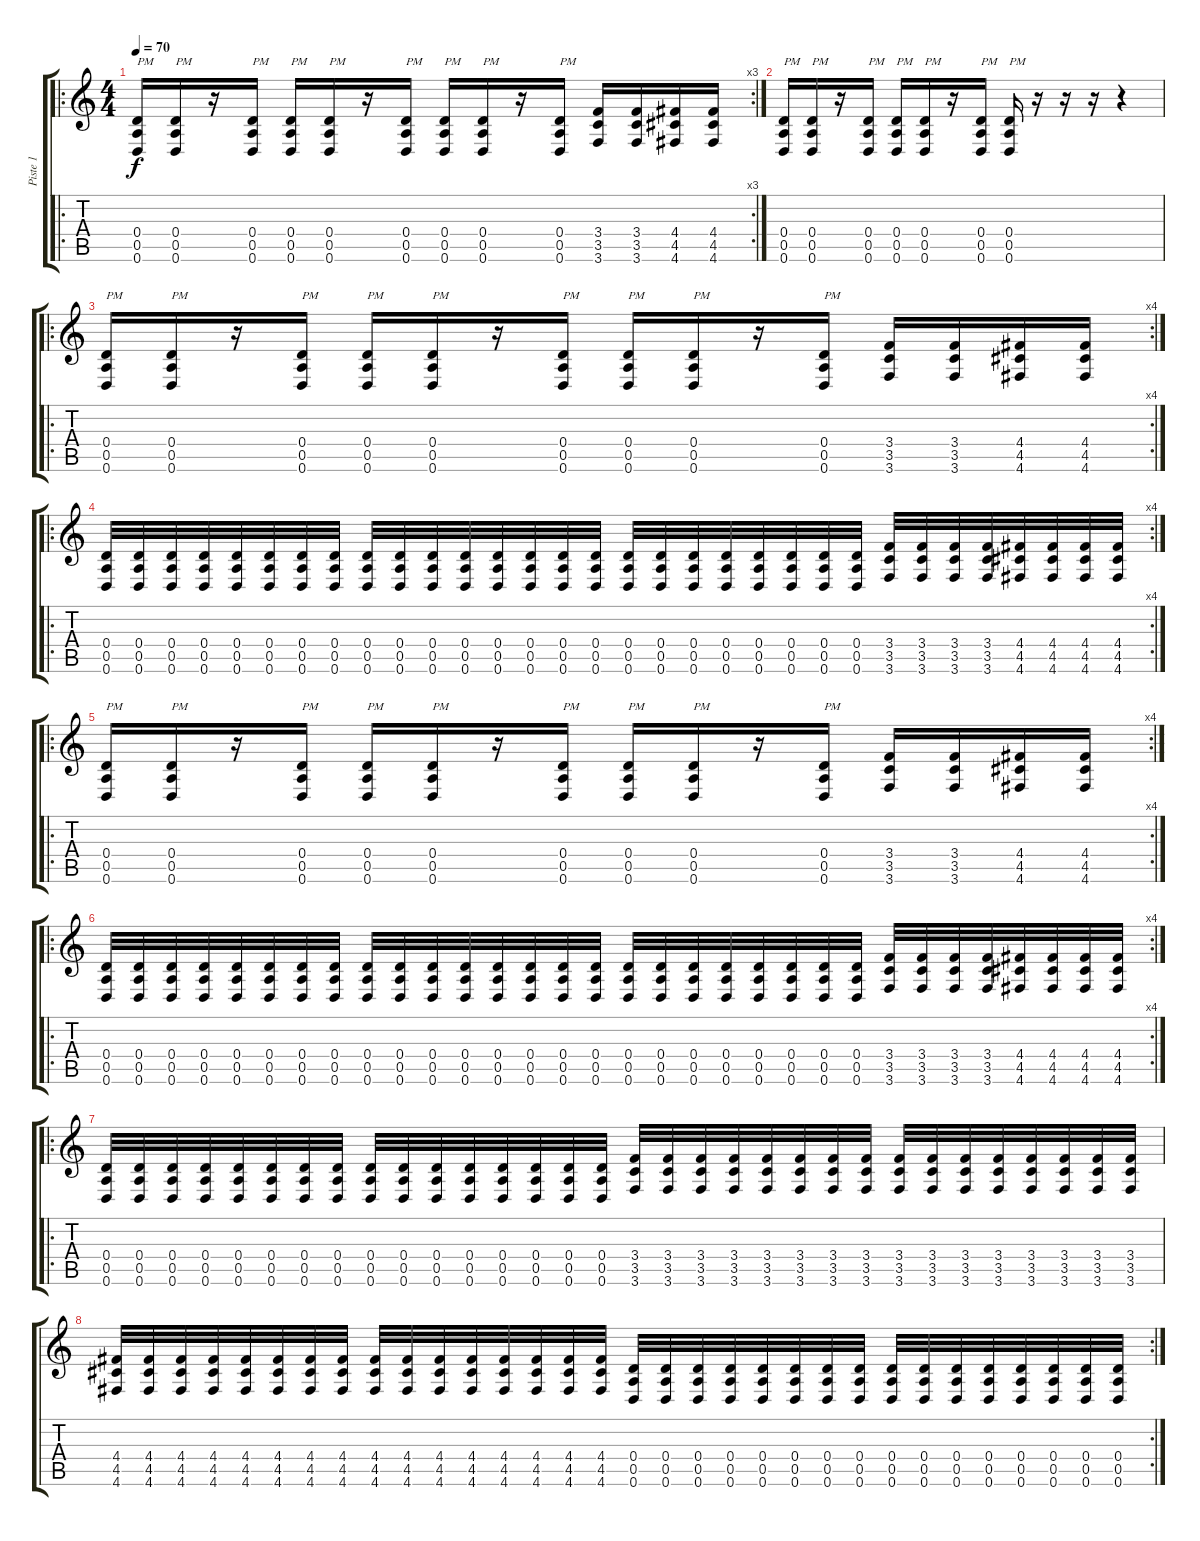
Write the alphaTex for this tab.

\track ("Piste 1" "Piste 1") {instrument distortionguitar}
\staff {score tabs}
\tuning (E4 B3 G3 D3 A2 D2) {hide}
\ro
\rc 3
\ts (4 4)
\tempo 70
\clef g2
\ks c
(0.4 0.5 0.6).16{txt "PM" dy f instrument distortionguitar} (0.4 0.5 0.6).16{txt "PM"} r.16 (0.4 0.5 0.6).16{txt "PM"} (0.4 0.5 0.6).16{txt "PM"} (0.4 0.5 0.6).16{txt "PM"} r.16 (0.4 0.5 0.6).16{txt "PM"} (0.4 0.5 0.6).16{txt "PM"} (0.4 0.5 0.6).16{txt "PM"} r.16 (0.4 0.5 0.6).16{txt "PM"} (3.4 3.5 3.6).16 (3.4 3.5 3.6).16 (4.4 4.5 4.6).16 (4.4 4.5 4.6).16 |
(0.4 0.5 0.6).16{txt "PM"} (0.4 0.5 0.6).16{txt "PM"} r.16 (0.4 0.5 0.6).16{txt "PM"} (0.4 0.5 0.6).16{txt "PM"} (0.4 0.5 0.6).16{txt "PM"} r.16 (0.4 0.5 0.6).16{txt "PM"} (0.4 0.5 0.6).16{txt "PM"} r.16 r.16 r.16 r.4 |
\ro
\rc 4
(0.4 0.5 0.6).16{txt "PM"} (0.4 0.5 0.6).16{txt "PM"} r.16 (0.4 0.5 0.6).16{txt "PM"} (0.4 0.5 0.6).16{txt "PM"} (0.4 0.5 0.6).16{txt "PM"} r.16 (0.4 0.5 0.6).16{txt "PM"} (0.4 0.5 0.6).16{txt "PM"} (0.4 0.5 0.6).16{txt "PM"} r.16 (0.4 0.5 0.6).16{txt "PM"} (3.4 3.5 3.6).16 (3.4 3.5 3.6).16 (4.4 4.5 4.6).16 (4.4 4.5 4.6).16 |
\ro
\rc 4
(0.4 0.5 0.6).32 (0.4 0.5 0.6).32 (0.4 0.5 0.6).32 (0.4 0.5 0.6).32 (0.4 0.5 0.6).32 (0.4 0.5 0.6).32 (0.4 0.5 0.6).32 (0.4 0.5 0.6).32 (0.4 0.5 0.6).32 (0.4 0.5 0.6).32 (0.4 0.5 0.6).32 (0.4 0.5 0.6).32 (0.4 0.5 0.6).32 (0.4 0.5 0.6).32 (0.4 0.5 0.6).32 (0.4 0.5 0.6).32 (0.4 0.5 0.6).32 (0.4 0.5 0.6).32 (0.4 0.5 0.6).32 (0.4 0.5 0.6).32 (0.4 0.5 0.6).32 (0.4 0.5 0.6).32 (0.4 0.5 0.6).32 (0.4 0.5 0.6).32 (3.4 3.5 3.6).32 (3.4 3.5 3.6).32 (3.4 3.5 3.6).32 (3.4 3.5 3.6).32 (4.4 4.5 4.6).32 (4.4 4.5 4.6).32 (4.4 4.5 4.6).32 (4.4 4.5 4.6).32 |
\ro
\rc 4
(0.4 0.5 0.6).16{txt "PM"} (0.4 0.5 0.6).16{txt "PM"} r.16 (0.4 0.5 0.6).16{txt "PM"} (0.4 0.5 0.6).16{txt "PM"} (0.4 0.5 0.6).16{txt "PM"} r.16 (0.4 0.5 0.6).16{txt "PM"} (0.4 0.5 0.6).16{txt "PM"} (0.4 0.5 0.6).16{txt "PM"} r.16 (0.4 0.5 0.6).16{txt "PM"} (3.4 3.5 3.6).16 (3.4 3.5 3.6).16 (4.4 4.5 4.6).16 (4.4 4.5 4.6).16 |
\ro
\rc 4
(0.4 0.5 0.6).32 (0.4 0.5 0.6).32 (0.4 0.5 0.6).32 (0.4 0.5 0.6).32 (0.4 0.5 0.6).32 (0.4 0.5 0.6).32 (0.4 0.5 0.6).32 (0.4 0.5 0.6).32 (0.4 0.5 0.6).32 (0.4 0.5 0.6).32 (0.4 0.5 0.6).32 (0.4 0.5 0.6).32 (0.4 0.5 0.6).32 (0.4 0.5 0.6).32 (0.4 0.5 0.6).32 (0.4 0.5 0.6).32 (0.4 0.5 0.6).32 (0.4 0.5 0.6).32 (0.4 0.5 0.6).32 (0.4 0.5 0.6).32 (0.4 0.5 0.6).32 (0.4 0.5 0.6).32 (0.4 0.5 0.6).32 (0.4 0.5 0.6).32 (3.4 3.5 3.6).32 (3.4 3.5 3.6).32 (3.4 3.5 3.6).32 (3.4 3.5 3.6).32 (4.4 4.5 4.6).32 (4.4 4.5 4.6).32 (4.4 4.5 4.6).32 (4.4 4.5 4.6).32 |
\ro
(0.4 0.5 0.6).32 (0.4 0.5 0.6).32 (0.4 0.5 0.6).32 (0.4 0.5 0.6).32 (0.4 0.5 0.6).32 (0.4 0.5 0.6).32 (0.4 0.5 0.6).32 (0.4 0.5 0.6).32 (0.4 0.5 0.6).32 (0.4 0.5 0.6).32 (0.4 0.5 0.6).32 (0.4 0.5 0.6).32 (0.4 0.5 0.6).32 (0.4 0.5 0.6).32 (0.4 0.5 0.6).32 (0.4 0.5 0.6).32 (3.4 3.5 3.6).32 (3.4 3.5 3.6).32 (3.4 3.5 3.6).32 (3.4 3.5 3.6).32 (3.4 3.5 3.6).32 (3.4 3.5 3.6).32 (3.4 3.5 3.6).32 (3.4 3.5 3.6).32 (3.4 3.5 3.6).32 (3.4 3.5 3.6).32 (3.4 3.5 3.6).32 (3.4 3.5 3.6).32 (3.4 3.5 3.6).32 (3.4 3.5 3.6).32 (3.4 3.5 3.6).32 (3.4 3.5 3.6).32 |
\rc 2
(4.4 4.5 4.6).32 (4.4 4.5 4.6).32 (4.4 4.5 4.6).32 (4.4 4.5 4.6).32 (4.4 4.5 4.6).32 (4.4 4.5 4.6).32 (4.4 4.5 4.6).32 (4.4 4.5 4.6).32 (4.4 4.5 4.6).32 (4.4 4.5 4.6).32 (4.4 4.5 4.6).32 (4.4 4.5 4.6).32 (4.4 4.5 4.6).32 (4.4 4.5 4.6).32 (4.4 4.5 4.6).32 (4.4 4.5 4.6).32 (0.4 0.5 0.6).32 (0.4 0.5 0.6).32 (0.4 0.5 0.6).32 (0.4 0.5 0.6).32 (0.4 0.5 0.6).32 (0.4 0.5 0.6).32 (0.4 0.5 0.6).32 (0.4 0.5 0.6).32 (0.4 0.5 0.6).32 (0.4 0.5 0.6).32 (0.4 0.5 0.6).32 (0.4 0.5 0.6).32 (0.4 0.5 0.6).32 (0.4 0.5 0.6).32 (0.4 0.5 0.6).32 (0.4 0.5 0.6).32
